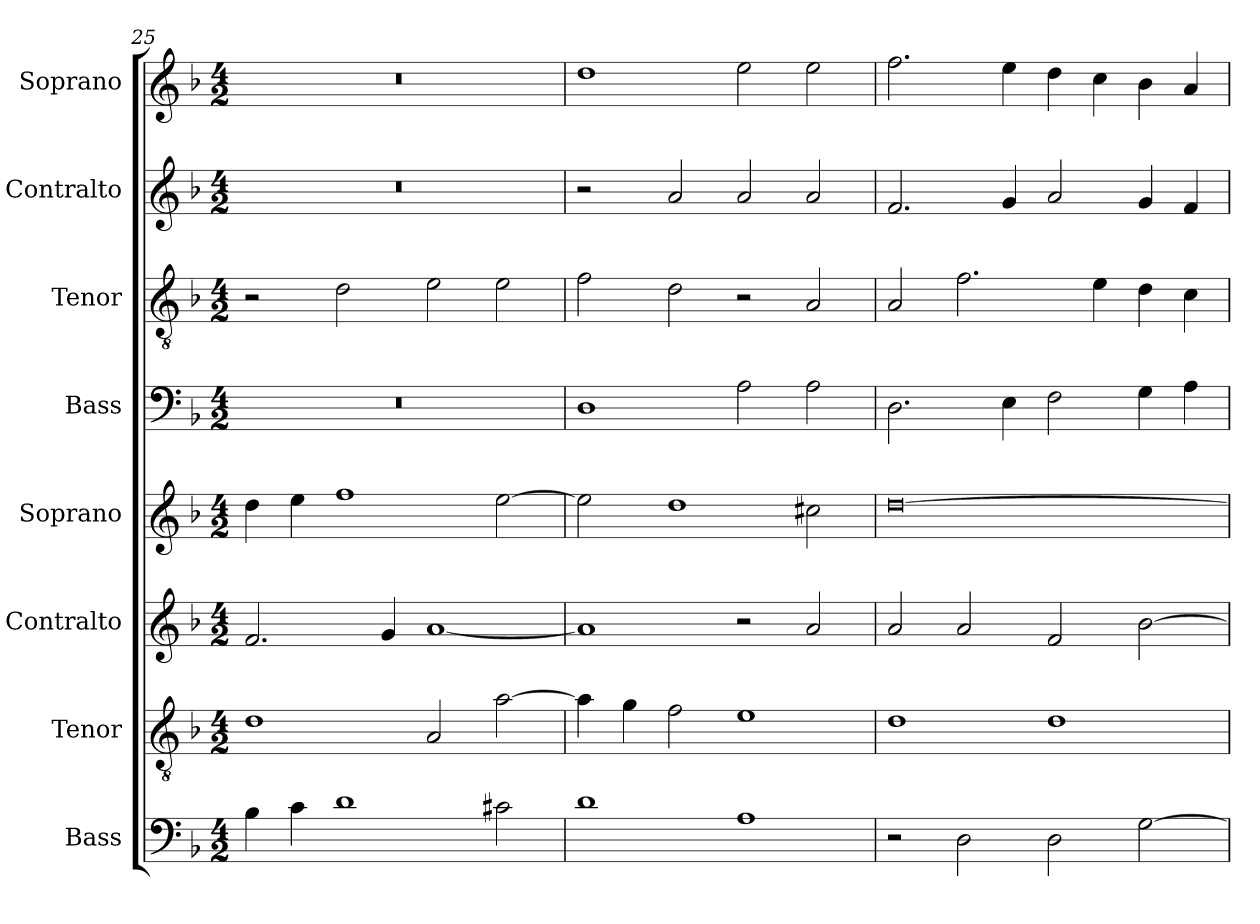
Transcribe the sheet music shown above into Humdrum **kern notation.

**kern	**kern	**kern	**kern	**kern	**kern	**kern	**kern
*part8	*part7	*part6	*part5	*part4	*part3	*part2	*part1
*staff8	*staff7	*staff6	*staff5	*staff4	*staff3	*staff2	*staff1
*I"Bass	*I"Tenor	*I"Contralto	*I"Soprano	*I"Bass	*I"Tenor	*I"Contralto	*I"Soprano
*I'B	*I'T	*I'A	*I'S	*I'B	*I'T	*I'A	*I'S
*clefF4	*clefGv2	*clefG2	*clefG2	*clefF4	*clefGv2	*clefG2	*clefG2
*k[b-]	*k[b-]	*k[b-]	*k[b-]	*k[b-]	*k[b-]	*k[b-]	*k[b-]
*G:dor	*G:dor	*G:dor	*G:dor	*G:dor	*G:dor	*G:dor	*G:dor
*M4/2	*M4/2	*M4/2	*M4/2	*M4/2	*M4/2	*M4/2	*M4/2
=25	=25	=25	=25	=25	=25	=25	=25
4B-	1d	2.f	4dd	0r	2r	0r	0r
4c	.	.	4ee	.	.	.	.
1d	.	.	1ff	.	2d	.	.
.	.	4g	.	.	.	.	.
.	2A	[1a	.	.	2e	.	.
2c#X	[2a	.	[2ee	.	2e	.	.
=26	=26	=26	=26	=26	=26	=26	=26
1d	4a]	1a]	2ee]	1D	2f	2r	1dd
.	4g	.	.	.	.	.	.
.	2f	.	1dd	.	2d	2a	.
1A	1e	2r	.	2A	2r	2a	2ee
.	.	2a	2cc#X	2A	2A	2a	2ee
=27	=27	=27	=27	=27	=27	=27	=27
2r	1d	2a	[0dd	2.D	2A	2.f	2.ff
2D	.	2a	.	.	2.f	.	.
.	.	.	.	4E	.	4g	4ee
2D	1d	2f	.	2F	.	2a	4dd
.	.	.	.	.	4e	.	4cc
[2G	.	[2b-	.	4G	4d	4g	4b-
.	.	.	.	4A	4c	4f	4a
=	=	=	=	=	=	=	=
*-	*-	*-	*-	*-	*-	*-	*-
